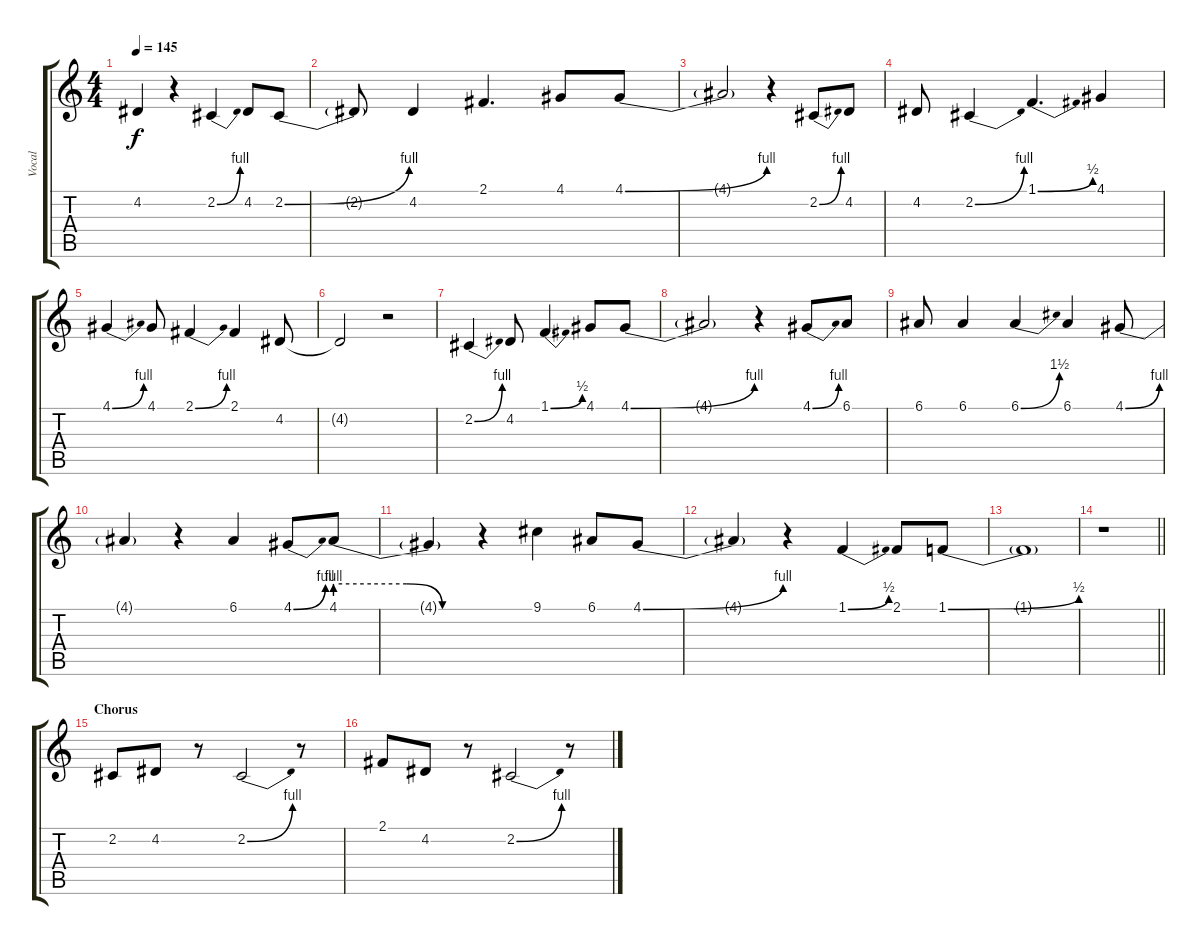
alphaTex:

\track ("Vocal" "Vocal") {instrument trumpet}
\staff {score tabs}
\tuning (E4 B3 G3 D3 A2 E2) {hide}
\ts (4 4)
\tempo 145
\clef g2
\ks c
4.2{t}.4{dy f} r.4 2.2{be (bend 0 0 60 4)}.4 4.2.8 2.2{be (bend 0 0 60 4)}.8 |
2.2{t}.8 4.2.4 2.1.4{d} 4.1.8 4.1{be (bend 0 0 60 4)}.8 |
4.1{t}.2 r.4 2.2{be (bend 0 0 60 4)}.8 4.2.8 |
4.2.8 2.2{be (bend 0 0 60 4)}.4 1.1{be (bend 0 0 60 2)}.4{d} 4.1.4 |
4.1{be (bend 0 0 60 4)}.4 4.1.8 2.1{be (bend 0 0 60 4)}.4 2.1.4 4.2.8 |
4.2{t}.2 r.2 |
2.2{be (bend 0 0 60 4)}.4 4.2.8 1.1{be (bend 0 0 60 2)}.4{d} 4.1.8 4.1{be (bend 0 0 60 4)}.8 |
4.1{t}.2 r.4 4.1{be (bend 0 0 60 4)}.8 6.1.8 |
6.1.8 6.1.4 6.1{be (bend 0 0 60 6)}.4 6.1.4 4.1{be (bend 0 0 60 4)}.8 |
4.1{t}.4 r.4 6.1.4 4.1{be (bend 0 0 60 4)}.8 4.1{be (custom 0 4 15 4 30 4 45 0 60 0)}.8 |
4.1{t}.4 r.4 9.1.4 6.1.8 4.1{be (bend 0 0 60 4)}.8 |
4.1{t}.4 r.4 1.1{be (bend 0 0 60 2)}.4 2.1.8 1.1{be (bend 0 0 60 2)}.8 |
1.1{t}.1 |
\barLineRight lightlight
r.1 |
\section ("" "Chorus")
2.2.8 4.2.8 r.8 2.2{be (bend 0 0 60 4)}.2 r.8 |
2.1.8 4.2.8 r.8 2.2{be (bend 0 0 60 4)}.2 r.8
